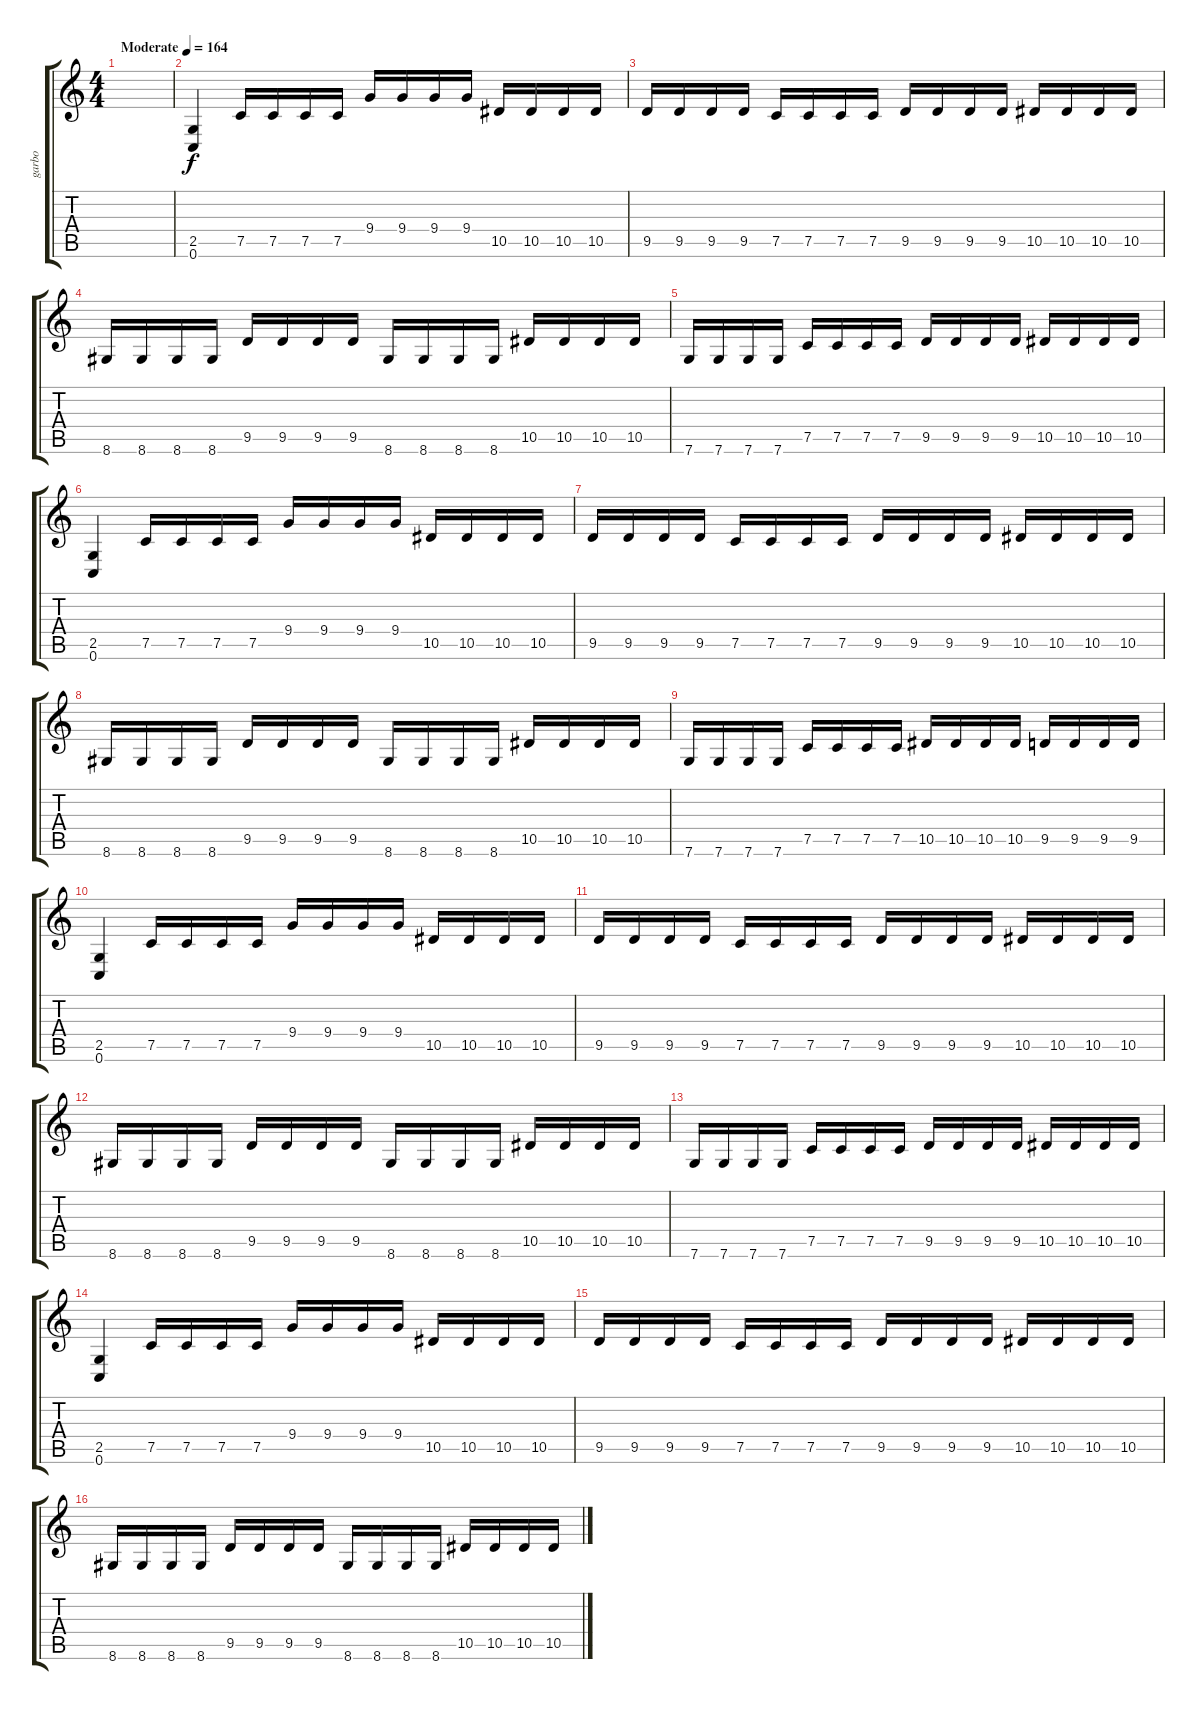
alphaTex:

\track ("garbo" "garbo") {instrument overdrivenguitar}
\staff {score tabs}
\tuning (C4 G3 Eb3 Bb2 F2 C2) {hide}
\ts (4 4)
\tempo (164 "Moderate")
\clef g2
\ks c
|
(2.5 0.6).4 7.5.16 7.5.16 7.5.16 7.5.16 9.4.16 9.4.16 9.4.16 9.4.16 10.5.16 10.5.16 10.5.16 10.5.16 |
9.5.16 9.5.16 9.5.16 9.5.16 7.5.16 7.5.16 7.5.16 7.5.16 9.5.16 9.5.16 9.5.16 9.5.16 10.5.16 10.5.16 10.5.16 10.5.16 |
8.6.16 8.6.16 8.6.16 8.6.16 9.5.16 9.5.16 9.5.16 9.5.16 8.6.16 8.6.16 8.6.16 8.6.16 10.5.16 10.5.16 10.5.16 10.5.16 |
7.6.16 7.6.16 7.6.16 7.6.16 7.5.16 7.5.16 7.5.16 7.5.16 9.5.16 9.5.16 9.5.16 9.5.16 10.5.16 10.5.16 10.5.16 10.5.16 |
(2.5 0.6).4 7.5.16 7.5.16 7.5.16 7.5.16 9.4.16 9.4.16 9.4.16 9.4.16 10.5.16 10.5.16 10.5.16 10.5.16 |
9.5.16 9.5.16 9.5.16 9.5.16 7.5.16 7.5.16 7.5.16 7.5.16 9.5.16 9.5.16 9.5.16 9.5.16 10.5.16 10.5.16 10.5.16 10.5.16 |
8.6.16 8.6.16 8.6.16 8.6.16 9.5.16 9.5.16 9.5.16 9.5.16 8.6.16 8.6.16 8.6.16 8.6.16 10.5.16 10.5.16 10.5.16 10.5.16 |
7.6.16 7.6.16 7.6.16 7.6.16 7.5.16 7.5.16 7.5.16 7.5.16 10.5.16 10.5.16 10.5.16 10.5.16 9.5.16 9.5.16 9.5.16 9.5.16 |
(2.5 0.6).4 7.5.16 7.5.16 7.5.16 7.5.16 9.4.16 9.4.16 9.4.16 9.4.16 10.5.16 10.5.16 10.5.16 10.5.16 |
9.5.16 9.5.16 9.5.16 9.5.16 7.5.16 7.5.16 7.5.16 7.5.16 9.5.16 9.5.16 9.5.16 9.5.16 10.5.16 10.5.16 10.5.16 10.5.16 |
8.6.16 8.6.16 8.6.16 8.6.16 9.5.16 9.5.16 9.5.16 9.5.16 8.6.16 8.6.16 8.6.16 8.6.16 10.5.16 10.5.16 10.5.16 10.5.16 |
7.6.16 7.6.16 7.6.16 7.6.16 7.5.16 7.5.16 7.5.16 7.5.16 9.5.16 9.5.16 9.5.16 9.5.16 10.5.16 10.5.16 10.5.16 10.5.16 |
(2.5 0.6).4 7.5.16 7.5.16 7.5.16 7.5.16 9.4.16 9.4.16 9.4.16 9.4.16 10.5.16 10.5.16 10.5.16 10.5.16 |
9.5.16 9.5.16 9.5.16 9.5.16 7.5.16 7.5.16 7.5.16 7.5.16 9.5.16 9.5.16 9.5.16 9.5.16 10.5.16 10.5.16 10.5.16 10.5.16 |
8.6.16 8.6.16 8.6.16 8.6.16 9.5.16 9.5.16 9.5.16 9.5.16 8.6.16 8.6.16 8.6.16 8.6.16 10.5.16 10.5.16 10.5.16 10.5.16
